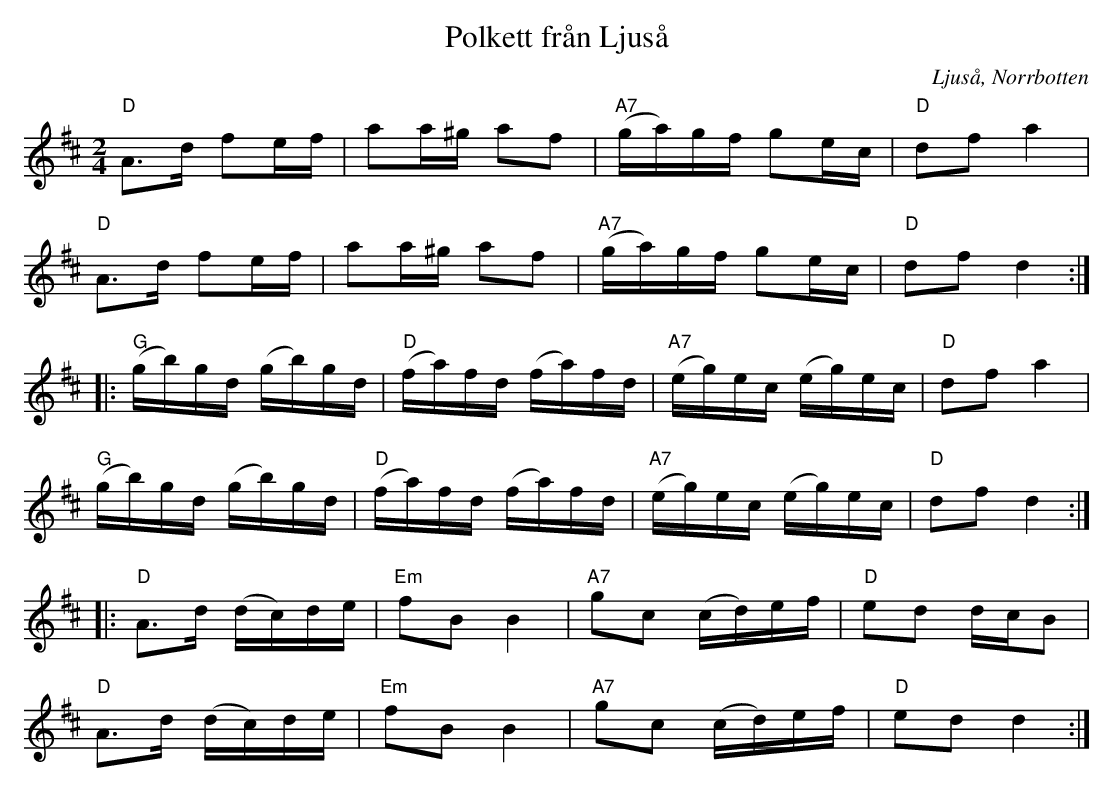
X:1
T:Polkett från Ljuså
O:Ljuså, Norrbotten
M:2/4
L:1/16
K:D
V:1
"D" A3d f2ef | a2a^g a2f2 | "A7" (ga)gf g2ec | "D" d2f2 a4 |
"D" A3d f2ef | a2a^g a2f2 | "A7" (ga)gf g2ec | "D" d2f2 d4 :|
|: "G" (gb)gd (gb)gd | "D" (fa)fd (fa)fd | "A7" (eg)ec (eg)ec | "D" d2f2 a4 |
"G" (gb)gd (gb)gd | "D" (fa)fd (fa)fd | "A7" (eg)ec (eg)ec | "D" d2f2 d4 :|
|: "D" A3d (dc)de | "Em" f2B2 B4 | "A7" g2c2 (cd)ef | "D" e2d2 dcB2 |
"D" A3d (dc)de | "Em" f2B2 B4 | "A7" g2c2 (cd)ef | "D" e2d2 d4 :|
